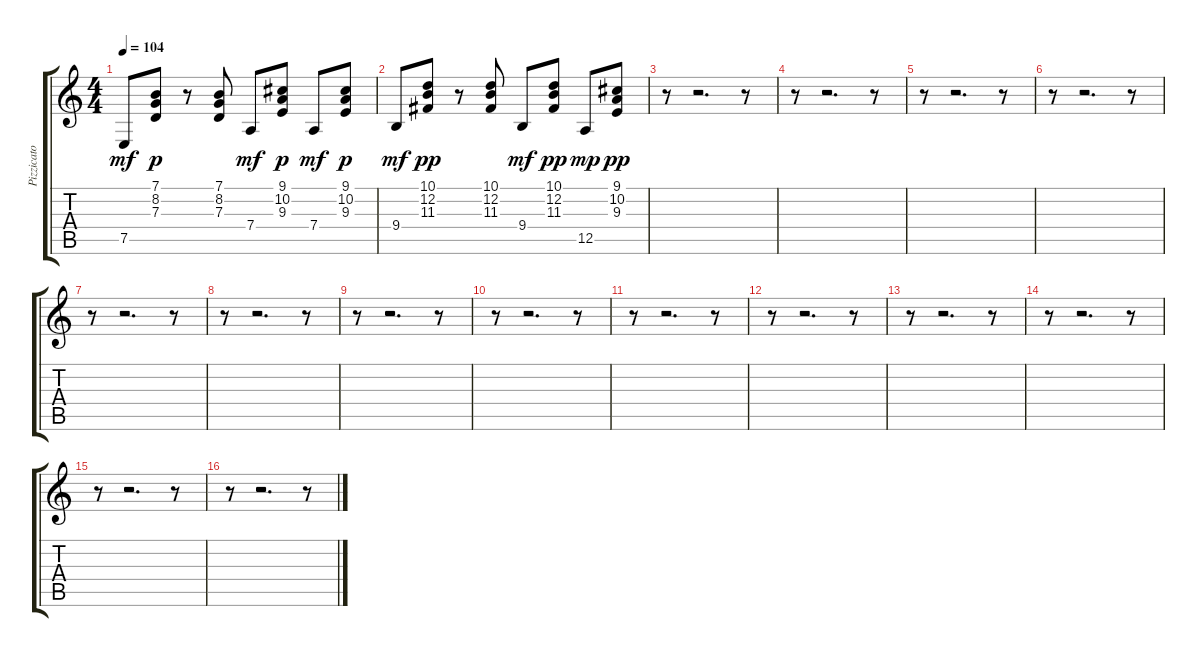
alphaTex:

\track ("Pizzicato Strings" "Pizzicato ") {instrument pizzicatostrings}
\staff {score tabs}
\tuning (E4 B3 G3 D3 A2 E2) {hide}
\ts (4 4)
\tempo 104
\clef g2
\ks c
7.5.8{dy mf} (7.1 8.2 7.3).8{dy p} r.8 (7.1 8.2 7.3).8 7.4.8{dy mf} (9.1 10.2 9.3).8{dy p} 7.4.8{dy mf} (9.1 10.2 9.3).8{dy p} |
9.4.8{dy mf} (10.1 12.2 11.3).8{dy pp} r.8 (10.1 12.2 11.3).8 9.4.8{dy mf} (10.1 12.2 11.3).8{dy pp} 12.5.8{dy mp} (9.1 10.2 9.3).8{dy pp} |
r.8 r.2{d} r.8 |
r.8 r.2{d} r.8 |
r.8 r.2{d} r.8 |
r.8 r.2{d} r.8 |
r.8 r.2{d} r.8 |
r.8 r.2{d} r.8 |
r.8 r.2{d} r.8 |
r.8 r.2{d} r.8 |
r.8 r.2{d} r.8 |
r.8 r.2{d} r.8 |
r.8 r.2{d} r.8 |
r.8 r.2{d} r.8 |
r.8 r.2{d} r.8 |
r.8 r.2{d} r.8
